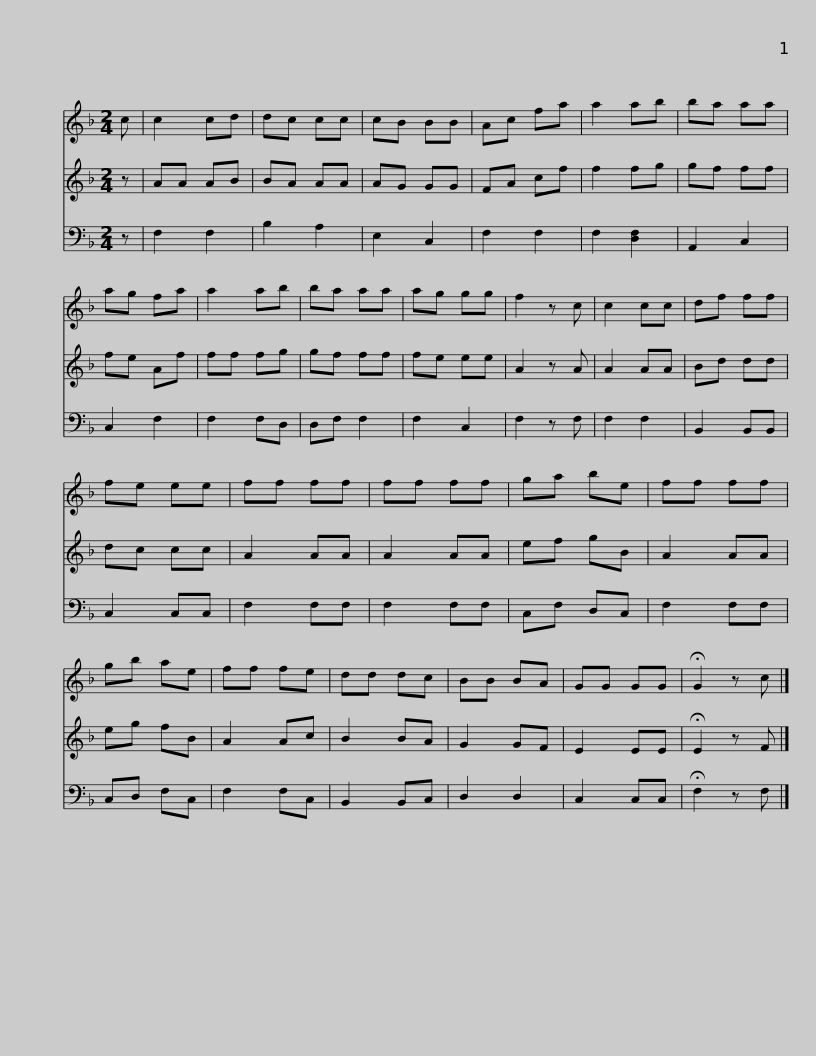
X:1
%%score 1 2 3
L:1/8
M:2/4
I:linebreak $
K:F
V:1 treble
V:2 treble
V:3 bass
V:1
 c | c2 cd | dc cc | cB BB | Ac fa | %5
 a2 ab | ba aa | ag fa | a2 ab | ba aa |$ %10
 ag gg | f2 z c | c2 cc | df ff | fe ee | %15
 ff ff | ff ff | ga be | ff ff | gb ae | %20
 ff fe |$ dd dc | BB BA | GG GG | !fermata!G2 z c |] %25
V:2
 z | AA AB | BA AA | AG GG | FA cf | %5
 f2 fg | gf ff | fe Af | ff fg | gf ff |$ %10
 fe ee | A2 z A | A2 AA | Bd dd | dc cc | %15
 A2 AA | A2 AA | ef gB | A2 AA | eg fB | %20
 A2 Ac |$ B2 BA | G2 GF | E2 EE | !fermata!E2 z F |] %25
V:3
 z | F,2 F,2 | B,2 A,2 | E,2 C,2 | F,2 F,2 | %5
 F,2 [D,F,]2 | A,,2 C,2 | C,2 F,2 | F,2 F,D, | D,F, F,2 |$ %10
 F,2 C,2 | F,2 z F, | F,2 F,2 | B,,2 B,,B,, | C,2 C,C, | %15
 F,2 F,F, | F,2 F,F, | C,F, D,C, | F,2 F,F, | C,D, F,C, | %20
 F,2 F,C, |$ B,,2 B,,C, | D,2 D,2 | C,2 C,C, | !fermata!F,2 z F, |] %25
